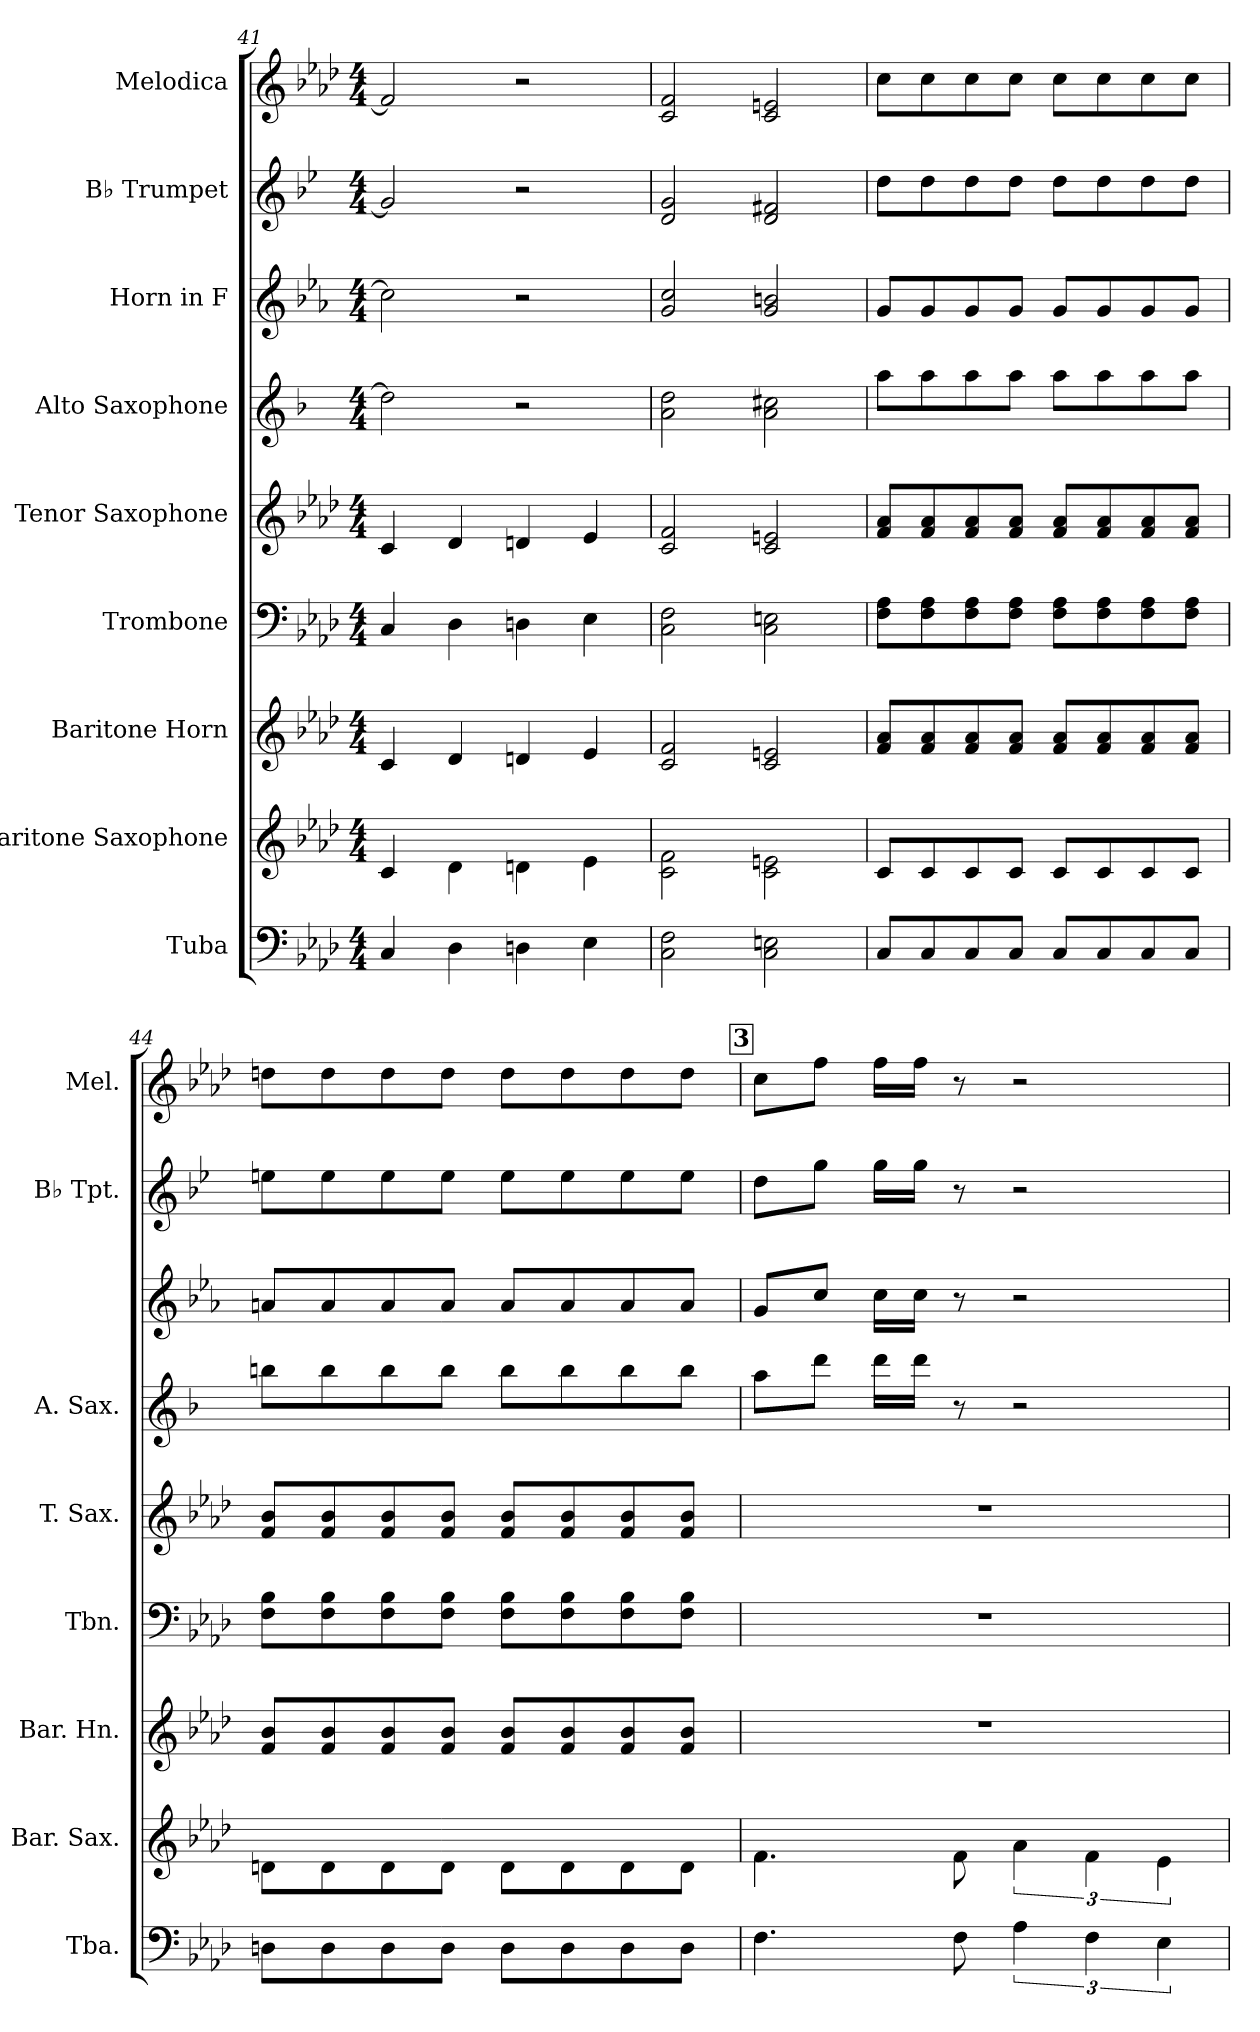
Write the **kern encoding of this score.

**kern	**kern	**kern	**kern	**kern	**kern	**kern	**kern	**kern
*part9	*part8	*part7	*part6	*part5	*part4	*part3	*part2	*part1
*staff9	*staff8	*staff7	*staff6	*staff5	*staff4	*staff3	*staff2	*staff1
*I"Tuba	*I"Baritone Saxophone	*I"Baritone Horn	*I"Trombone	*I"Tenor Saxophone	*I"Alto Saxophone	*I"Horn in F	*I"B♭ Trumpet	*I"Melodica
*I'Tba.	*I'Bar. Sax.	*I'Bar. Hn.	*I'Tbn.	*I'T. Sax.	*I'A. Sax.	*	*I'B♭ Tpt.	*I'Mel.
*clefF4	*clefG2	*clefG2	*clefF4	*clefG2	*clefG2	*clefG2	*clefG2	*clefG2
*	*ITrd12c21	*ITrd8c14	*	*ITrd8c14	*ITrd5c9	*ITrd4c7	*ITrd1c2	*
*k[b-e-a-d-]	*k[b-e-a-d-]	*k[b-e-a-d-]	*k[b-e-a-d-]	*k[b-e-a-d-]	*k[b-e-a-d-]	*k[b-e-a-d-]	*k[b-e-a-d-]	*k[b-e-a-d-]
*M4/4	*M4/4	*M4/4	*M4/4	*M4/4	*M4/4	*M4/4	*M4/4	*M4/4
=41	=41	=41	=41	=41	=41	=41	=41	=41
4C/	4C/	4C/	4C/	4C/	2f\]	2f\]	2f/]	2f/]
4D-\	4D-\	4D-/	4D-\	4D-/	.	.	.	.
4Dn\	4Dn\	4Dn/	4Dn\	4Dn/	2r	2r	2r	2r
4E-\	4E-\	4E-/	4E-\	4E-/	.	.	.	.
=42	=42	=42	=42	=42	=42	=42	=42	=42
2C\ 2F\	2C\ 2F\	2C/ 2F/	2C\ 2F\	2C/ 2F/	2c\ 2f\	2c/ 2f/	2c/ 2f/	2c/ 2f/
2C\ 2En\	2C\ 2En\	2C/ 2En/	2C\ 2En\	2C/ 2En/	2c\ 2en\	2c/ 2en/	2c/ 2en/	2c/ 2en/
=43	=43	=43	=43	=43	=43	=43	=43	=43
8C/L	8C/L	8F/ 8A-/L	8F\ 8A-\L	8F/ 8A-/L	8cc\L	8c/L	8cc\L	8cc\L
8C/	8C/	8F/ 8A-/	8F\ 8A-\	8F/ 8A-/	8cc\	8c/	8cc\	8cc\
8C/	8C/	8F/ 8A-/	8F\ 8A-\	8F/ 8A-/	8cc\	8c/	8cc\	8cc\
8C/J	8C/J	8F/ 8A-/J	8F\ 8A-\J	8F/ 8A-/J	8cc\J	8c/J	8cc\J	8cc\J
8C/L	8C/L	8F/ 8A-/L	8F\ 8A-\L	8F/ 8A-/L	8cc\L	8c/L	8cc\L	8cc\L
8C/	8C/	8F/ 8A-/	8F\ 8A-\	8F/ 8A-/	8cc\	8c/	8cc\	8cc\
8C/	8C/	8F/ 8A-/	8F\ 8A-\	8F/ 8A-/	8cc\	8c/	8cc\	8cc\
8C/J	8C/J	8F/ 8A-/J	8F\ 8A-\J	8F/ 8A-/J	8cc\J	8c/J	8cc\J	8cc\J
=44	=44	=44	=44	=44	=44	=44	=44	=44
8Dn\L	8Dn\L	8F/ 8B-/L	8F\ 8B-\L	8F/ 8B-/L	8ddn\L	8dn/L	8ddn\L	8ddn\L
8D\	8D\	8F/ 8B-/	8F\ 8B-\	8F/ 8B-/	8dd\	8d/	8dd\	8dd\
8D\	8D\	8F/ 8B-/	8F\ 8B-\	8F/ 8B-/	8dd\	8d/	8dd\	8dd\
8D\J	8D\J	8F/ 8B-/J	8F\ 8B-\J	8F/ 8B-/J	8dd\J	8d/J	8dd\J	8dd\J
8D\L	8D\L	8F/ 8B-/L	8F\ 8B-\L	8F/ 8B-/L	8dd\L	8d/L	8dd\L	8dd\L
8D\	8D\	8F/ 8B-/	8F\ 8B-\	8F/ 8B-/	8dd\	8d/	8dd\	8dd\
8D\	8D\	8F/ 8B-/	8F\ 8B-\	8F/ 8B-/	8dd\	8d/	8dd\	8dd\
8D\J	8D\J	8F/ 8B-/J	8F\ 8B-\J	8F/ 8B-/J	8dd\J	8d/J	8dd\J	8dd\J
!!LO:REH:place=s1:a:B:fs=14:t=3
=45	=45	=45	=45	=45	=45	=45	=45	=45
4.F\	4.F\	1r	1r	1r	8cc\L	8c/L	8cc\L	8cc\L
.	.	.	.	.	8ff\J	8f/J	8ff\J	8ff\J
.	.	.	.	.	16ff\LL	16f\LL	16ff\LL	16ff\LL
.	.	.	.	.	16ff\JJ	16f\JJ	16ff\JJ	16ff\JJ
8F\	8F\	.	.	.	8r	8r	8r	8r
6A-\	6A-\	.	.	.	2r	2r	2r	2r
6F\	6F\	.	.	.	.	.	.	.
6E-\	6E-\	.	.	.	.	.	.	.
=	=	=	=	=	=	=	=	=
*-	*-	*-	*-	*-	*-	*-	*-	*-
